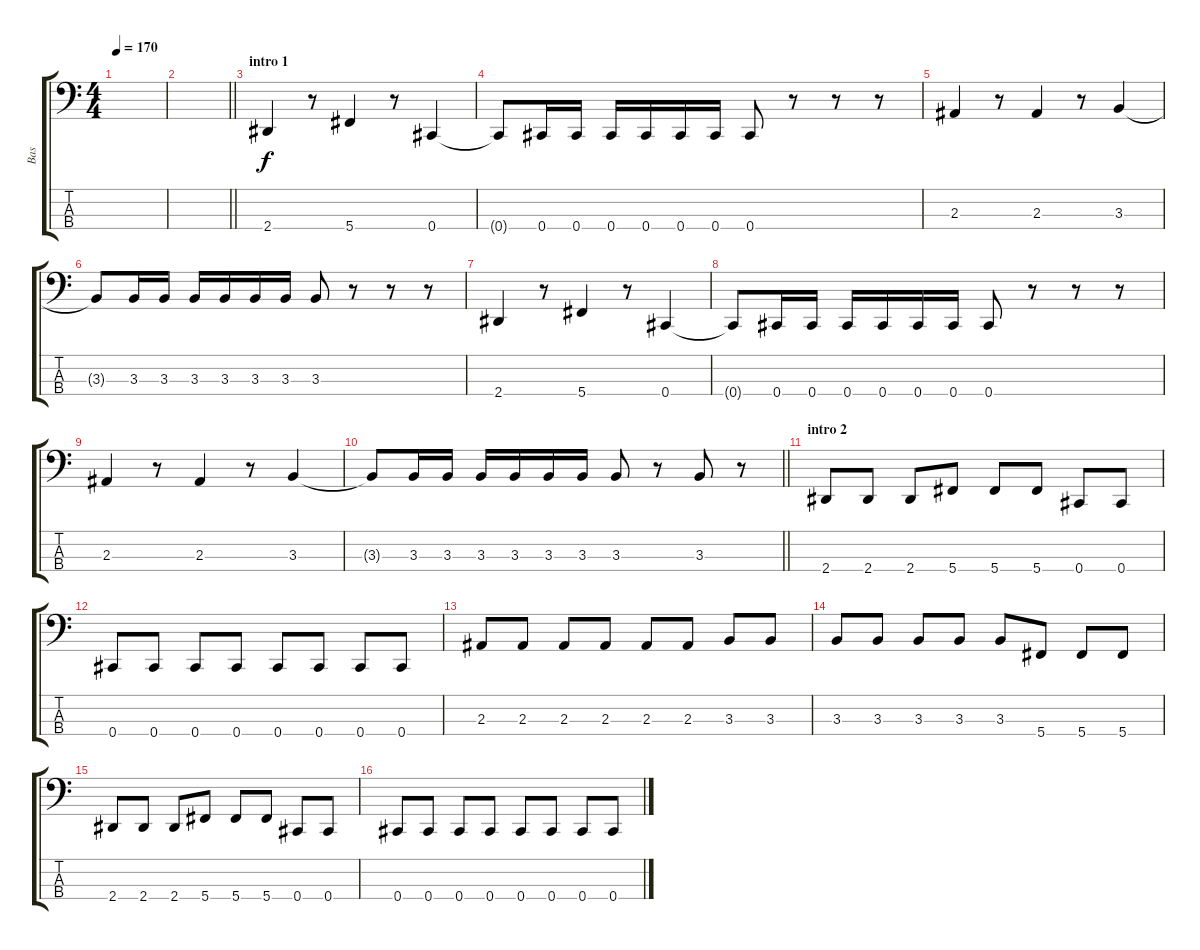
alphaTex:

\track ("Bas" "Bas") {instrument electricbassfinger}
\staff {score tabs}
\tuning (Gb2 Db2 Ab1 Db1) {hide}
\ts (4 4)
\tempo 170
\clef f4
\ks c
|
\barLineRight lightlight
|
\section ("" "intro 1")
2.4.4 r.8 5.4.4 r.8 0.4.4 |
0.4{t}.8 0.4.16 0.4.16 0.4.16 0.4.16 0.4.16 0.4.16 0.4.8 r.8 r.8 r.8 |
2.3.4 r.8 2.3.4 r.8 3.3.4 |
3.3{t}.8 3.3.16 3.3.16 3.3.16 3.3.16 3.3.16 3.3.16 3.3.8 r.8 r.8 r.8 |
2.4.4 r.8 5.4.4 r.8 0.4.4 |
0.4{t}.8 0.4.16 0.4.16 0.4.16 0.4.16 0.4.16 0.4.16 0.4.8 r.8 r.8 r.8 |
2.3.4 r.8 2.3.4 r.8 3.3.4 |
\barLineRight lightlight
3.3{t}.8 3.3.16 3.3.16 3.3.16 3.3.16 3.3.16 3.3.16 3.3.8 r.8 3.3.8 r.8 |
\section ("" "intro 2")
2.4.8 2.4.8 2.4.8 5.4.8 5.4.8 5.4.8 0.4.8 0.4.8 |
0.4.8 0.4.8 0.4.8 0.4.8 0.4.8 0.4.8 0.4.8 0.4.8 |
2.3.8 2.3.8 2.3.8 2.3.8 2.3.8 2.3.8 3.3.8 3.3.8 |
3.3.8 3.3.8 3.3.8 3.3.8 3.3.8 5.4.8 5.4.8 5.4.8 |
2.4.8 2.4.8 2.4.8 5.4.8 5.4.8 5.4.8 0.4.8 0.4.8 |
0.4.8 0.4.8 0.4.8 0.4.8 0.4.8 0.4.8 0.4.8 0.4.8
